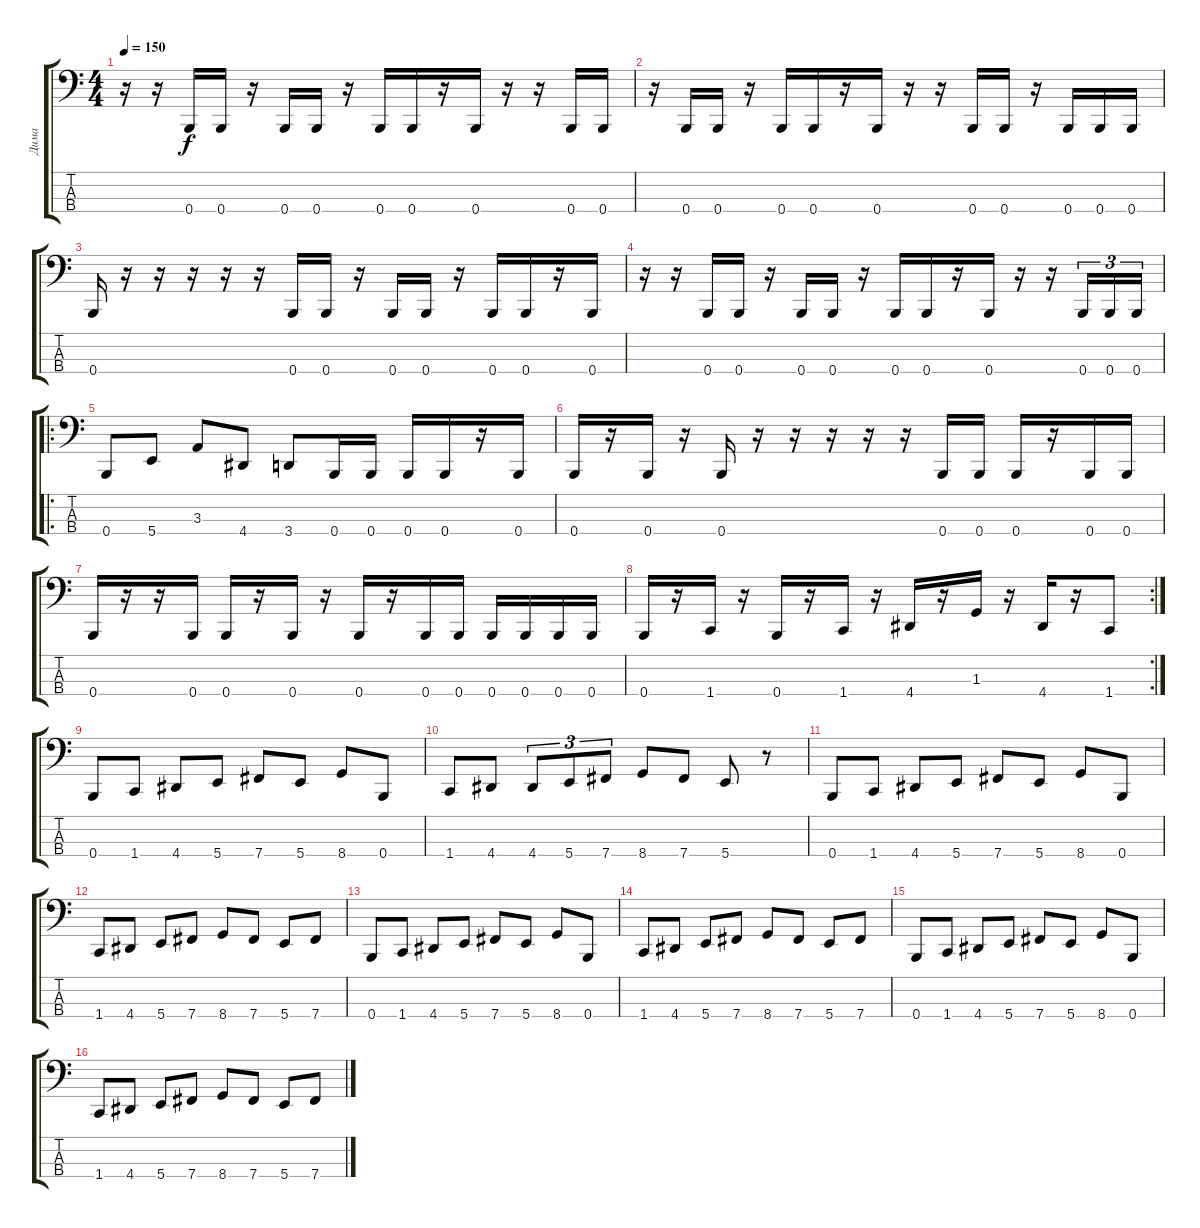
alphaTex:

\track ("Дима" "Дима") {instrument electricbassfinger}
\staff {score tabs}
\tuning (E2 B1 Gb1 B0) {hide}
\ts (4 4)
\tempo 150
\clef f4
\ks c
r.16{dy f} r.16 0.4.16 0.4.16 r.16 0.4.16 0.4.16 r.16 0.4.16 0.4.16 r.16 0.4.16 r.16 r.16 0.4.16 0.4.16 |
r.16 0.4.16 0.4.16 r.16 0.4.16 0.4.16 r.16 0.4.16 r.16 r.16 0.4.16 0.4.16 r.16 0.4.16 0.4.16 0.4.16 |
0.4.16 r.16 r.16 r.16 r.16 r.16 0.4.16 0.4.16 r.16 0.4.16 0.4.16 r.16 0.4.16 0.4.16 r.16 0.4.16 |
r.16 r.16 0.4.16 0.4.16 r.16 0.4.16 0.4.16 r.16 0.4.16 0.4.16 r.16 0.4.16 r.16 r.16 0.4.16{tu (3 2)} 0.4.16{tu (3 2)} 0.4.16{tu (3 2)} |
\ro
0.4.8 5.4.8 3.3.8 4.4.8 3.4.8 0.4.16 0.4.16 0.4.16 0.4.16 r.16 0.4.16 |
0.4.16 r.16 0.4.16 r.16 0.4.16 r.16 r.16 r.16 r.16 r.16 0.4.16 0.4.16 0.4.16 r.16 0.4.16 0.4.16 |
0.4.16 r.16 r.16 0.4.16 0.4.16 r.16 0.4.16 r.16 0.4.16 r.16 0.4.16 0.4.16 0.4.16 0.4.16 0.4.16 0.4.16 |
\rc 2
0.4.16 r.16 1.4.16 r.16 0.4.16 r.16 1.4.16 r.16 4.4.16 r.16 1.3.16 r.16 4.4.16 r.16 1.4.8 |
0.4.8 1.4.8 4.4.8 5.4.8 7.4.8 5.4.8 8.4.8 0.4.8 |
1.4.8 4.4.8 4.4.8{tu (3 2)} 5.4.8{tu (3 2)} 7.4.8{tu (3 2)} 8.4.8 7.4.8 5.4.8 r.8 |
0.4.8 1.4.8 4.4.8 5.4.8 7.4.8 5.4.8 8.4.8 0.4.8 |
1.4.8 4.4.8 5.4.8 7.4.8 8.4.8 7.4.8 5.4.8 7.4.8 |
0.4.8 1.4.8 4.4.8 5.4.8 7.4.8 5.4.8 8.4.8 0.4.8 |
1.4.8 4.4.8 5.4.8 7.4.8 8.4.8 7.4.8 5.4.8 7.4.8 |
0.4.8 1.4.8 4.4.8 5.4.8 7.4.8 5.4.8 8.4.8 0.4.8 |
1.4.8 4.4.8 5.4.8 7.4.8 8.4.8 7.4.8 5.4.8 7.4.8
